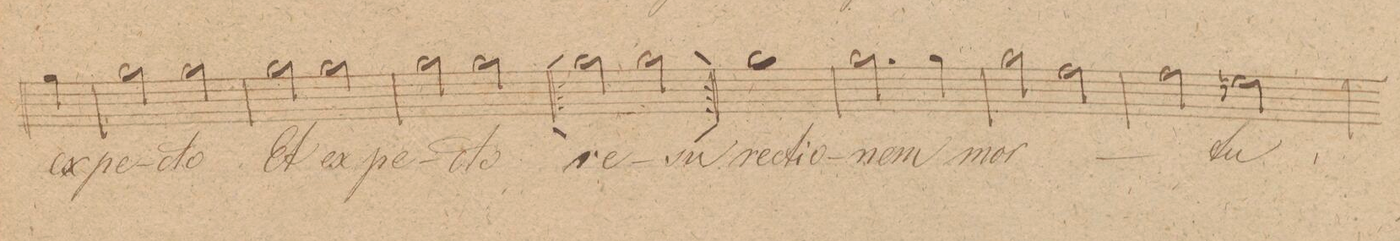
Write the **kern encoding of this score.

**kern	**text	**dynam
*I"Canto.	*	*
*clefC1	*	*
*k[f#c#g#]	*	*
*met(c|)	*	*
*M2/2	*	*
4ee\	ex-	.
=180	=180	=180
2ee\	-pe-	.
2ee\	-cto	.
=181	=181	=181
2ee\	Et	.
2ee\	ex-	.
=182	=182	=182
2ee\	-pe-	.
2ee\	-cto	.
=183	=183	=183
2ee\	re-	.
2ee\	-su-	.
=184	=184	=184
2ee\yy	-re-	.
2ee\yy	-cti-	.
=185	=185	=185
1ee	-o-	.
=186	=186	=186
2.ee\	-nem	.
4ee\	mor-	.
=187	=187	=187
2ee\	.	.
2dd\	.	.
=188	=188	=188
2dd\	.	.
2ccn\	-tu-	.
=189	=189	=189
*-	*-	*-
